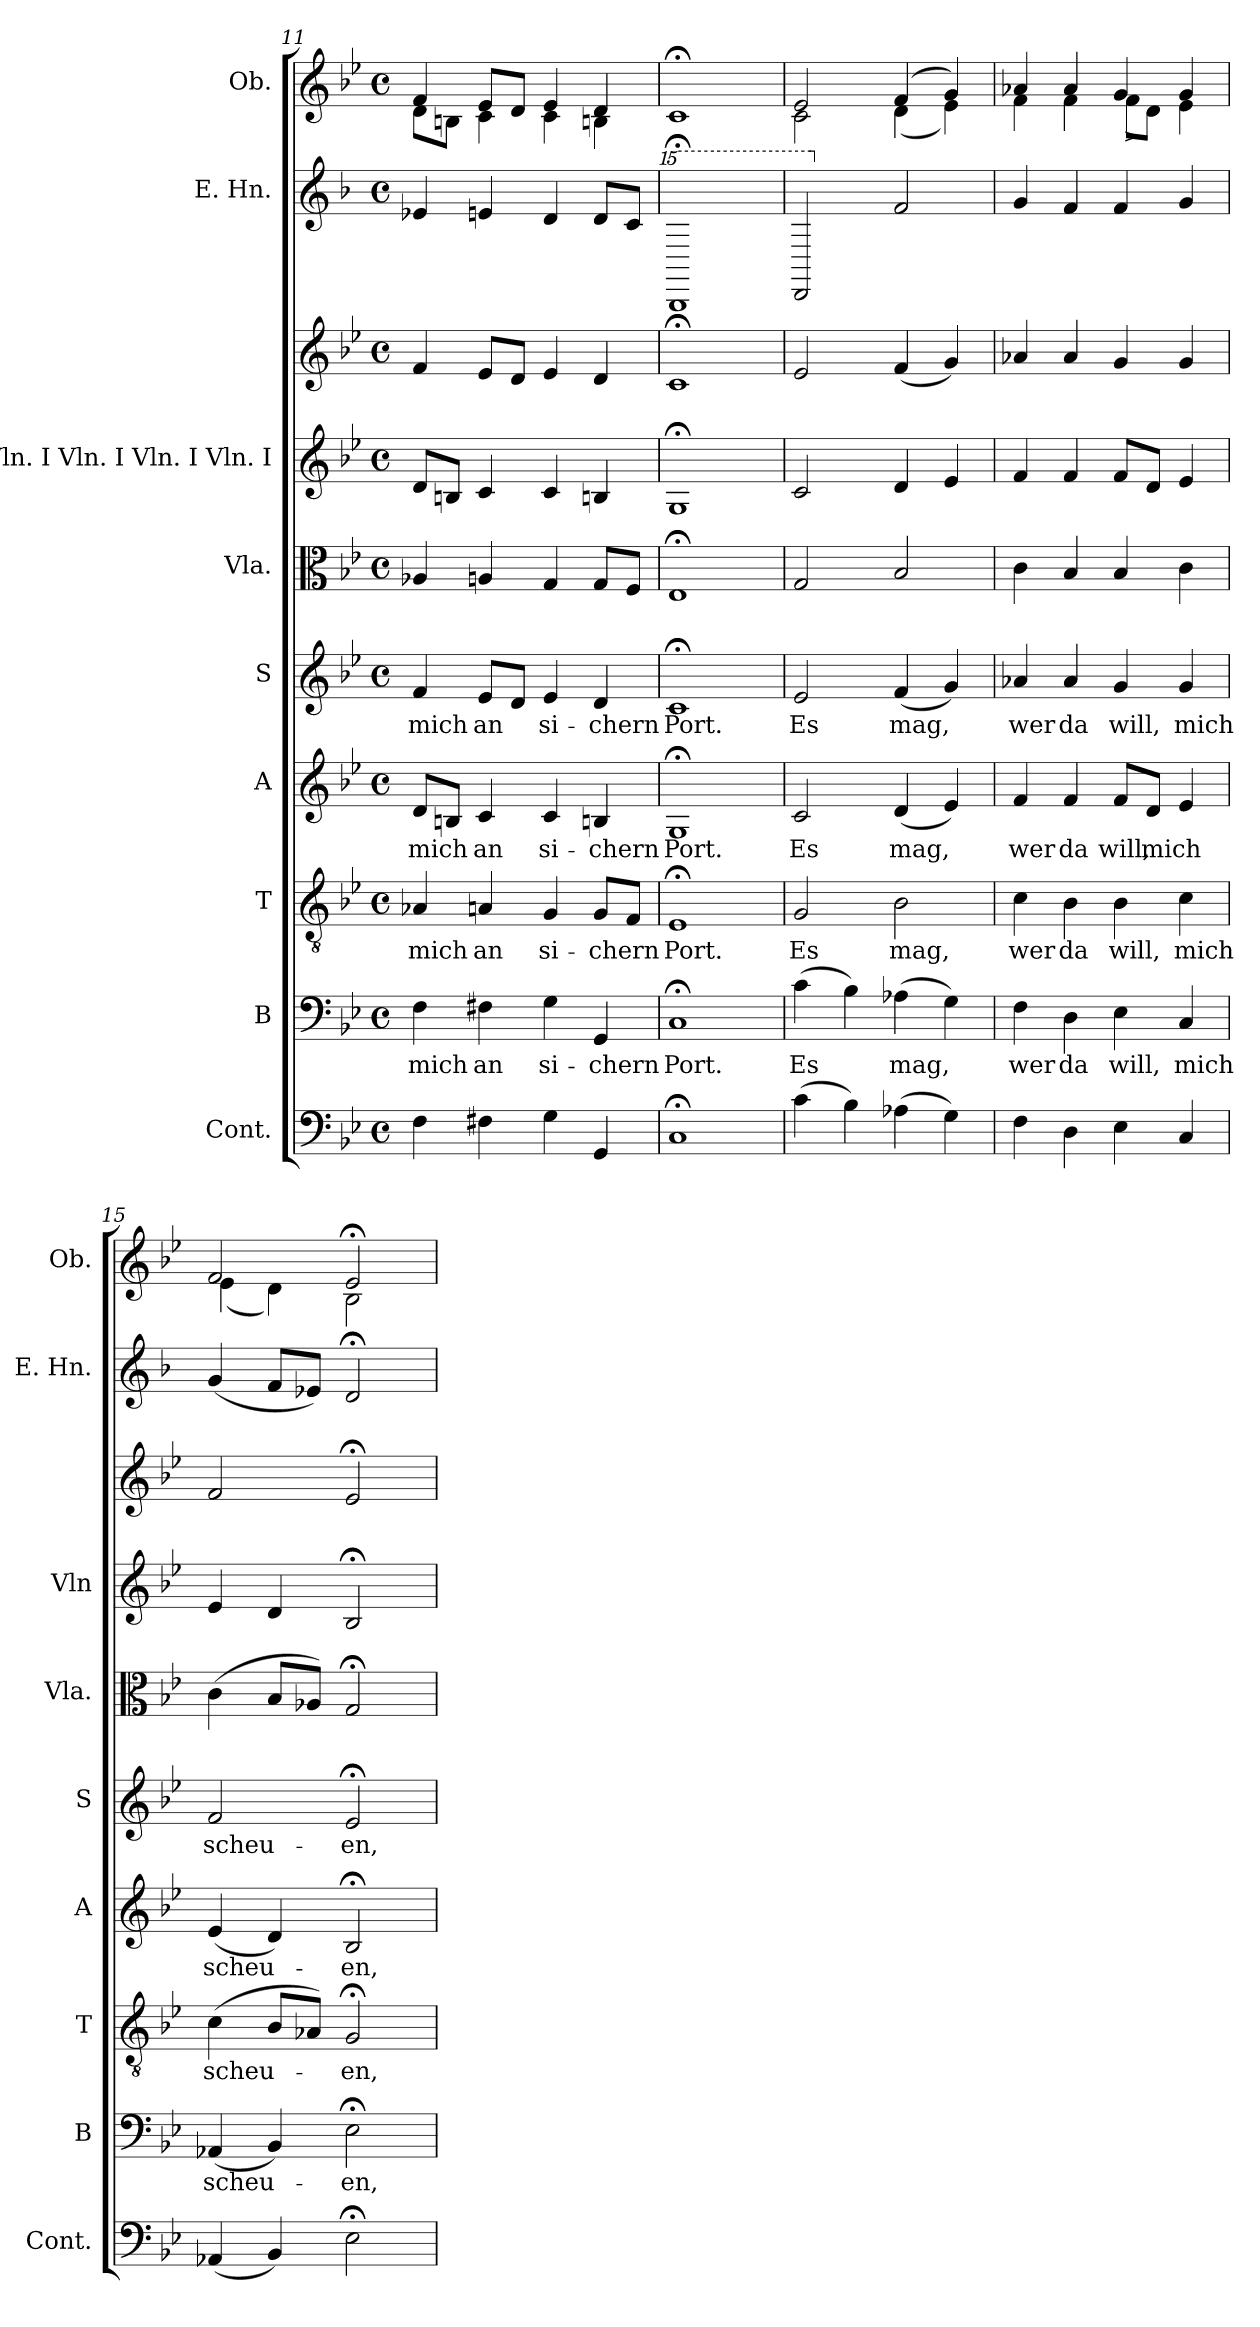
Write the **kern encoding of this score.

**kern	**kern	**text	**kern	**text	**kern	**text	**kern	**text	**kern	**kern	**kern	**kern	**kern
*part9	*part8	*part8	*part7	*part7	*part6	*part6	*part5	*part5	*part4	*part3	*part3	*part2	*part1
*staff10	*staff9	*staff9	*staff8	*staff8	*staff7	*staff7	*staff6	*staff6	*staff5	*staff4	*staff3	*staff2	*staff1
*I"Cont.	*I"B	*	*I"T	*	*I"A	*	*I"S	*	*I"Vla.	*I"Vln. I Vln. I Vln. I Vln. I	*	*I"E. Hn.	*I"Ob.
*I'Cont.	*I'B	*	*I'T	*	*I'A	*	*I'S	*	*I'Vla.	*I'Vln	*	*I'E. Hn.	*I'Ob.
*clefF4	*clefF4	*	*clefGv2	*	*clefG2	*	*clefG2	*	*clefC3	*clefG2	*clefG2	*clefG2	*clefG2
*	*	*	*	*	*	*	*	*	*	*	*	*ITrd-3c-5	*
*k[b-e-]	*k[b-e-]	*	*k[b-e-]	*	*k[b-e-]	*	*k[b-e-]	*	*k[b-e-]	*k[b-e-]	*k[b-e-]	*k[b-e-]	*k[b-e-]
*B-:	*B-:	*	*B-:	*	*B-:	*	*B-:	*	*B-:	*B-:	*B-:	*B-:	*B-:
*M4/4	*M4/4	*	*M4/4	*	*M4/4	*	*M4/4	*	*M4/4	*M4/4	*M4/4	*M4/4	*M4/4
*met(c)	*met(c)	*	*met(c)	*	*met(c)	*	*met(c)	*	*met(c)	*met(c)	*met(c)	*met(c)	*met(c)
=11	=11	=11	=11	=11	=11	=11	=11	=11	=11	=11	=11	=11	=11
!	!	!LO:LY:b	!	!LO:LY:b	!	!LO:LY:b	!	!LO:LY:b	!	!	!	!	!
*	*	*	*	*	*	*	*	*	*	*	*	*	*^
4F\	4F\	mich	4A-X/	-mich	8d/L	mich	4f/	mich	4A-X/	8d/L	4f/	4a-X/	4f/	8d\L
.	.	.	.	.	8Bn/J	.	.	.	.	8Bn/J	.	.	.	8Bn\J
!	!	!LO:LY:b	!	!LO:LY:b	!	!LO:LY:b	!	!LO:LY:b	!	!	!	!	!	!
4F#X\	4F#X\	an	4An/	an	4c/	an	8e-/L	an	4An/	4c/	8e-/L	4an/	8e-/L	4c\
.	.	.	.	.	.	.	8d/J	.	.	.	8d/J	.	8d/J	.
!	!	!LO:LY:b	!	!LO:LY:b	!	!LO:LY:b	!	!LO:LY:b	!	!	!	!	!	!
4G\	4G\	si-	4G/	si-	4c/	si-	4e-/	si-	4G/	4c/	4e-/	4g/	4e-/	4c\
!	!	!LO:LY:b	!	!LO:LY:b	!	!LO:LY:b	!	!LO:LY:b	!	!	!	!	!	!
4GG/	4GG/	-chern	8G/L	-chern	4Bn/	-chern	4d/	-chern	8G/L	4Bn/	4d/	8g/L	4d/	4Bn\
.	.	.	8F/J	.	.	.	.	.	8F/J	.	.	8f/J	.	.
*	*	*	*	*	*	*	*	*	*	*	*	*	*v	*v
=12	=12	=12	=12	=12	=12	=12	=12	=12	=12	=12	=12	=12	=12
!	!	!LO:LY:b	!	!LO:LY:b	!	!LO:LY:b	!	!LO:LY:b	!	!	!	!	!
*	*	*	*	*	*	*	*	*	*	*	*	*15ma	*
1C;	1C;	Port.	1E-;	Port.	1G;	Port.	1c;	Port.	1E-;	1G;	1c;	1e-;	1c;
!!LO:PB:g=z
=13	=13	=13	=13	=13	=13	=13	=13	=13	=13	=13	=13	=13	=13
!	!	!LO:LY:b	!	!LO:LY:b	!	!LO:LY:b	!	!LO:LY:b	!	!	!	!	!
*	*	*	*	*	*	*	*	*	*	*	*	*	*^
(>4c\	(>4c\	Es	2G/	Es	2c/	Es	2e-/	Es	2G/	2c/	2e-/	2g/	2e-/	2c\
4B-\)	4B-\)	.	.	.	.	.	.	.	.	.	.	.	.	.
!	!	!LO:LY:b	!	!LO:LY:b	!	!LO:LY:b	!	!LO:LY:b	!	!	!	!	!	!
*	*	*	*	*	*	*	*	*	*	*	*	*X15ma	*	*
(>4A-X\	(>4A-X\	mag,	2B-\	mag,	(<4d/	mag,	(<4f/	mag,	2B-/	4d/	(<4f/	2b-/	(4f/	(<4d\
4G\)	4G\)	.	.	.	4e-/)	.	4g/)	.	.	4e-/	4g/)	.	4g/)	4e-\)
=14	=14	=14	=14	=14	=14	=14	=14	=14	=14	=14	=14	=14	=14	=14
!	!	!LO:LY:b	!	!LO:LY:b	!	!LO:LY:b	!	!LO:LY:b	!	!	!	!	!	!
4F\	4F\	wer	4c\	wer	4f/	wer	4a-X/	wer	4c\	4f/	4a-X/	4cc/	4a-X/	4f\
!	!	!LO:LY:b	!	!LO:LY:b	!	!LO:LY:b	!	!LO:LY:b	!	!	!	!	!	!
4D\	4D\	da	4B-\	da	4f/	da	4a-/	da	4B-/	4f/	4a-/	4b-/	4a-/	4f\
!	!	!LO:LY:b	!	!LO:LY:b	!	!LO:LY:b	!	!LO:LY:b	!	!	!	!	!	!
4E-\	4E-\	will,	4B-\	will,	8f/L	will,	4g/	will,	4B-/	8f/L	4g/	4b-/	4g/	8f^<\L
!	!	!	!	!	!	!LO:LY:b	!	!	!	!	!	!	!	!
.	.	.	.	.	8d/J	mich	.	.	.	8d/J	.	.	.	8d\J
!	!	!LO:LY:b	!	!LO:LY:b	!	!	!	!LO:LY:b	!	!	!	!	!	!
4C/	4C/	mich	4c\	mich	4e-/	.	4g/	mich	4c\	4e-/	4g/	4cc/	4g/	4e-\
=15	=15	=15	=15	=15	=15	=15	=15	=15	=15	=15	=15	=15	=15	=15
!	!	!LO:LY:b	!	!LO:LY:b	!	!LO:LY:b	!	!LO:LY:b	!	!	!	!	!	!
(<4AA-X/	(<4AA-X/	scheu-	(>4c\	scheu-	(<4e-/	scheu-	2f/	scheu-	(>4c\	4e-/	2f/	(<4cc/	2f/	(<4e-\
4BB-/)	4BB-/)	.	8B-/L	.	4d/)	.	.	.	8B-/L	4d/	.	8b-/L	.	4d\)
.	.	.	8A-X/J)	.	.	.	.	.	8A-X/J)	.	.	8a-X/J)	.	.
!	!	!LO:LY:b	!	!LO:LY:b	!	!LO:LY:b	!	!LO:LY:b	!	!	!	!	!	!
2E-;<\	2E-;<\	-en,	2G;/	-en,	2B-;/	-en,	2e-;/	-en,	2G;/	2B-;/	2e-;/	2g;/	2e-;</	2B-\
*	*	*	*	*	*	*	*	*	*	*	*	*	*v	*v
=	=	=	=	=	=	=	=	=	=	=	=	=	=
*-	*-	*-	*-	*-	*-	*-	*-	*-	*-	*-	*-	*-	*-
